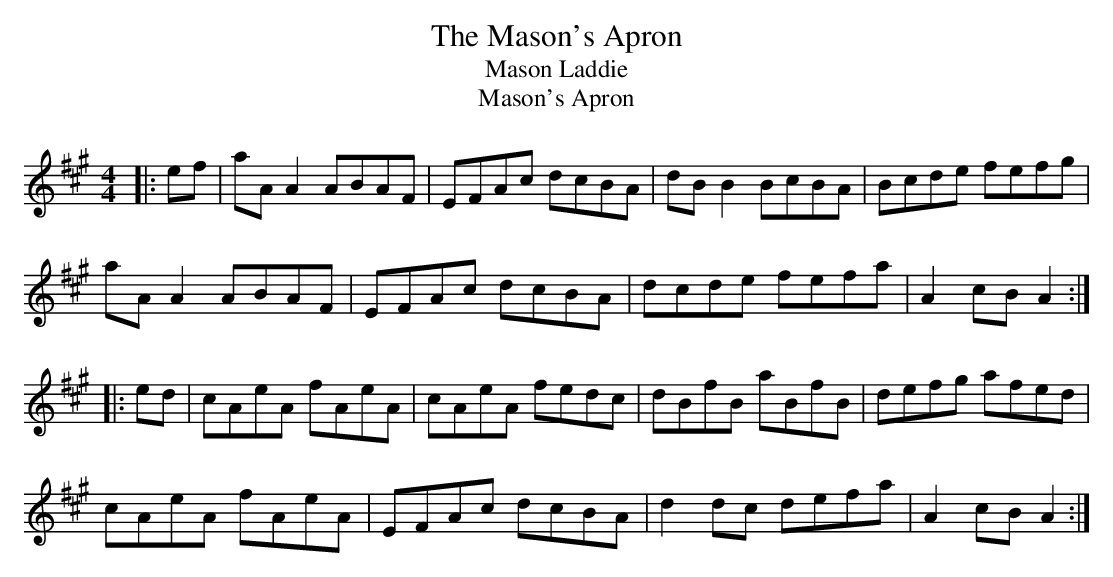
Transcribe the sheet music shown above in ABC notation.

X:1
T:Mason's Apron, The
T:Mason Laddie
T:Mason's Apron
M:4/4
L:1/8
K:Amaj
|:ef|aAA2 ABAF|EFAc dcBA|dBB2 BcBA|Bcde fefg|
aAA2 ABAF|EFAc dcBA|dcde fefa|A2 cB A2:|
|:ed|cAeA fAeA|cAeA fedc|dBfB aBfB|defg afed|
cAeA fAeA|EFAc dcBA|d2dc defa|A2 cB A2:|
